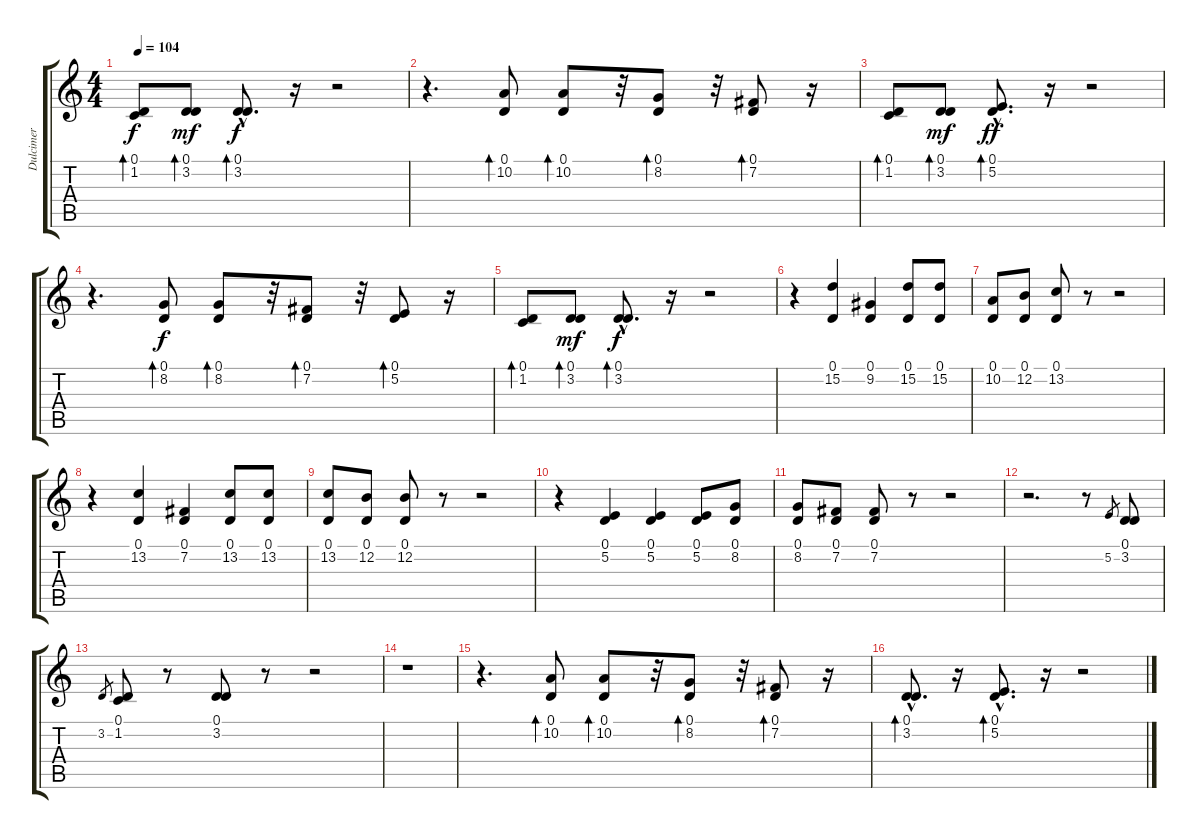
\track ("Dulcimer" "Dulcimer") {instrument sitar}
\staff {score tabs}
\tuning (D4 B3 G3 D3 G2 D2) {hide}
\ts (4 4)
\tempo 104
\clef g2
\ks c
(0.1 1.2).8{bd 120 dy f} (0.1 3.2).8{bd 120 dy mf} (0.1{hac} 3.2{hac}).8{d bd 120 dy f} r.16 r.2 |
r.4{d} (0.1 10.2).8{bd 120} (0.1 10.2).8{bd 120} r.32 (0.1 8.2).8{bd 120} r.32 (0.1 7.2).8{bd 120} r.16 |
(0.1 1.2).8{bd 120} (0.1 3.2).8{bd 120 dy mf} (0.1{hac} 5.2{hac}).8{d bd 120 dy ff} r.16 r.2 |
r.4{d} (0.1 8.2).8{bd 120 dy f} (0.1 8.2).8{bd 120} r.32 (0.1 7.2).8{bd 120} r.32 (0.1 5.2).8{bd 120} r.16 |
(0.1 1.2).8{bd 120} (0.1 3.2).8{bd 120 dy mf} (0.1{hac} 3.2{hac}).8{d bd 120 dy f} r.16 r.2 |
r.4 (0.1 15.2).4 (0.1 9.2).4 (0.1 15.2).8 (0.1 15.2).8 |
(0.1 10.2).8 (0.1 12.2).8 (0.1 13.2).8 r.8 r.2 |
r.4 (0.1 13.2).4 (0.1 7.2).4 (0.1 13.2).8 (0.1 13.2).8 |
(0.1 13.2).8 (0.1 12.2).8 (0.1 12.2).8 r.8 r.2 |
r.4 (0.1 5.2).4 (0.1 5.2).4 (0.1 5.2).8 (0.1 8.2).8 |
(0.1 8.2).8 (0.1 7.2).8 (0.1 7.2).8 r.8 r.2 |
r.2{d} r.8 5.2.8{gr} (0.1 3.2).8 |
3.2.8{gr} (0.1 1.2).8 r.8 (0.1 3.2).8 r.8 r.2 |
r.1 |
r.4{d} (0.1 10.2).8{bd 120} (0.1 10.2).8{bd 120} r.32 (0.1 8.2).8{bd 120} r.32 (0.1 7.2).8{bd 120} r.16 |
(0.1{hac} 3.2{hac}).8{d bd 120} r.16 (0.1{hac} 5.2{hac}).8{d bd 120} r.16 r.2
